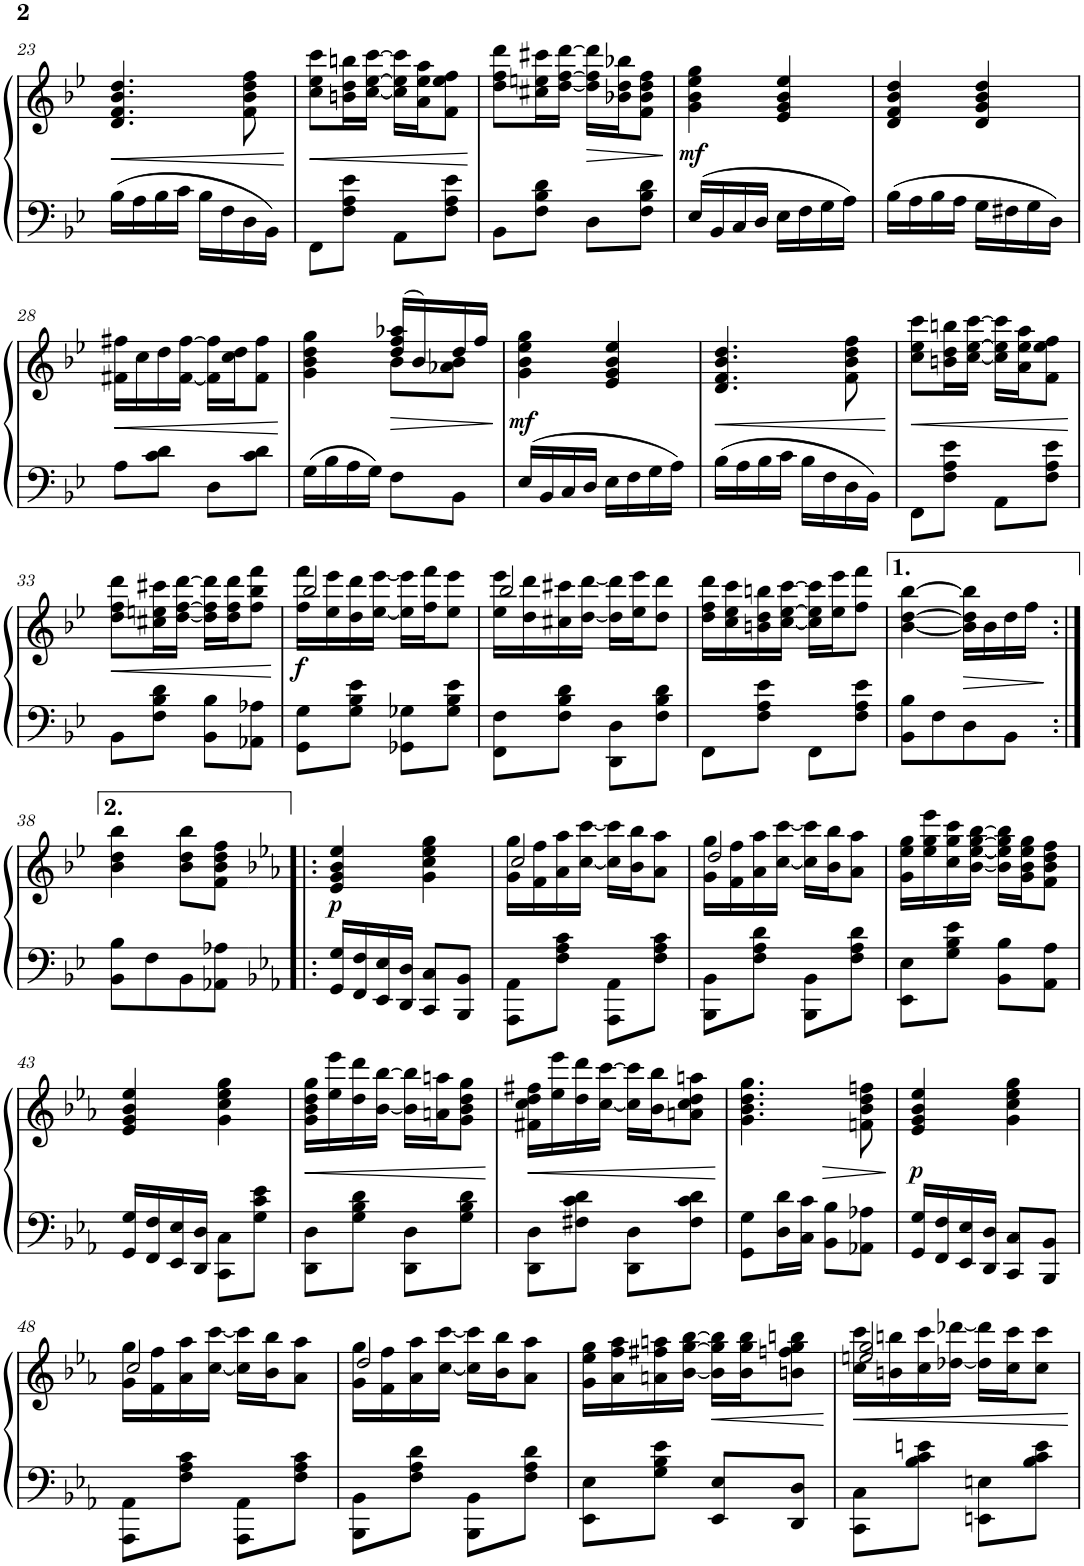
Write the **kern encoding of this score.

**kern	**kern	**dynam
*part1	*part1	*part1
*staff2	*staff1	*staff1/2
*I"Piano	*	*
*I'Pno.	*	*
!!LO:PB:g=z
*clefF4	*clefG2	*
*k[b-e-]	*k[b-e-]	*
*M2/4	*M2/4	*
=23	=23	=23
!	!	!LO:HP:b
16B-\LL	4.d/ 4.f/ 4.b-/ 4.dd/	<
16A\	.	.
16B-\	.	.
16c\JJ	.	.
16B-\LL	.	.
16F\	.	.
16D\	8f\ 8b-\ 8dd\ 8ff\	.
16BB-\JJ	.	.
.	.	[
=24	=24	=24
!	!	!LO:HP:b
8FF\L	8cc\ 8ee-\ 8ccc\L	<
8F\ 8A\ 8e-\J	16bn\ 16dd\ 16bbn\L	.
.	[16cc\ [16ee-\ [16ccc\JJ	.
8AA\L	16cc\] 16ee-\] 16ccc\]LL	.
.	16a\ 16ee-\ 16aa\J	.
8F\ 8A\ 8e-\J	8f\ 8ee-\ 8ff\J	.
.	.	[
=25	=25	=25
8BB-\L	8dd\ 8ff\ 8ddd\L	.
8F\ 8B-\ 8d\J	16cc#X\ 16een\ 16ccc#X\L	.
.	[16dd\ [16ff\ [16ddd\JJ	.
!	!	!LO:HP:b
8D\L	16dd\] 16ff\] 16ddd\]LL	>
.	16b-X\ 16dd\ 16bb-X\J	.
8F\ 8B-\ 8d\J	8f\ 8b-\ 8dd\ 8ff\J	.
.	.	]
=26	=26	=26
!	!	!LO:DY:b
16E-/LL	4g\ 4b-\ 4ee-\ 4gg\	mf
16BB-/	.	.
16C/	.	.
16D/JJ	.	.
16E-\LL	4e-/ 4g/ 4b-/ 4ee-/	.
16F\	.	.
16G\	.	.
16A\JJ	.	.
=27	=27	=27
16B-\LL	4d/ 4f/ 4b-/ 4dd/	.
16A\	.	.
16B-\	.	.
16A\JJ	.	.
16G\LL	4d/ 4g/ 4b-/ 4dd/	.
16F#X\	.	.
16G\	.	.
16D\JJ	.	.
!!LO:LB:g=z
=28	=28	=28
!	!	!LO:HP:b
8A\L	16f#X\ 16ff#X\LL	<
.	16cc\	.
8c\ 8d\J	16dd\	.
.	[16f#\ [16ff#\JJ	.
8D\L	16f#\] 16ff#\]LL	.
.	16cc\ 16dd\J	.
8c\ 8d\J	8f#\ 8ff#\J	.
.	.	[
=29	=29	=29
*	*^	*
16G\LL	4g\ 4b-\ 4dd\ 4gg\	4ryy	.
16B-\	.	.	.
16A\	.	.	.
16G\JJ	.	.	.
!	!	!	!LO:HP:b
8F\L	(16dd/ 16ff/ 16aa-X/LL	8b-\L	>
.	16b-/)	.	.
8BB-\J	16dd/	8a-X\ 8b-\J	.
.	16ff/JJ	.	.
*	*v	*v	*
.	.	]
=30	=30	=30
!	!	!LO:DY:b
16E-/LL	4g\ 4b-\ 4ee-\ 4gg\	mf
16BB-/	.	.
16C/	.	.
16D/JJ	.	.
16E-\LL	4e-/ 4g/ 4b-/ 4ee-/	.
16F\	.	.
16G\	.	.
16A\JJ	.	.
=31	=31	=31
!	!	!LO:HP:b
16B-\LL	4.d/ 4.f/ 4.b-/ 4.dd/	<
16A\	.	.
16B-\	.	.
16c\JJ	.	.
16B-\LL	.	.
16F\	.	.
16D\	8f\ 8b-\ 8dd\ 8ff\	.
16BB-\JJ	.	.
.	.	[
=32	=32	=32
!	!	!LO:HP:b
8FF\L	8cc\ 8ee-\ 8ccc\L	<
8F\ 8A\ 8e-\J	16bn\ 16dd\ 16bbn\L	.
.	[16cc\ [16ee-\ [16ccc\JJ	.
8AA\L	16cc\] 16ee-\] 16ccc\]LL	.
.	16a\ 16ee-\ 16aa\J	.
8F\ 8A\ 8e-\J	8f\ 8ee-\ 8ff\J	.
.	.	[
!!LO:LB:g=z
=33	=33	=33
!	!	!LO:HP:b
8BB-\L	8dd\ 8ff\ 8ddd\L	<
8F\ 8B-\ 8d\J	16cc#X\ 16een\ 16ccc#X\L	.
.	[16dd\ [16ff\ [16ddd\JJ	.
8BB-\ 8B-\L	16dd\] 16ff\] 16ddd\]LL	.
.	16dd\ 16ff\ 16ddd\J	.
8AA-X\ 8A-X\J	8ff\ 8bb-\ 8fff\J	.
.	.	[
=34	=34	=34
*	*^	*
!	!	!	!LO:DY:b
8GG\ 8G\L	2bb-/	16ff\ 16fff\LL	f
.	.	16ee-\ 16eee-\	.
8G\ 8B-\ 8e-\J	.	16dd\ 16ddd\	.
.	.	[16ee-\ [16eee-\JJ	.
8GG-X\ 8G-X\L	.	16ee-\] 16eee-\]LL	.
.	.	16ff\ 16fff\J	.
8G-\ 8B-\ 8e-\J	.	8ee-\ 8eee-\J	.
=35	=35	=35	=35
8FF\ 8F\L	2bb-/	16ee-\ 16eee-\LL	.
.	.	16dd\ 16ddd\	.
8F\ 8B-\ 8d\J	.	16cc#X\ 16ccc#X\	.
.	.	[16dd\ [16ddd\JJ	.
8DD\ 8D\L	.	16dd\] 16ddd\]LL	.
.	.	16ee-\ 16eee-\J	.
8F\ 8B-\ 8d\J	.	8dd\ 8ddd\J	.
*	*v	*v	*
=36	=36	=36
8FF\L	16dd\ 16ff\ 16ddd\LL	.
.	16cc\ 16ee-\ 16ccc\	.
8F\ 8A\ 8e-\J	16bn\ 16dd\ 16bbn\	.
.	[16cc\ [16ee-\ [16ccc\JJ	.
8FF\L	16cc\] 16ee-\] 16ccc\]LL	.
.	16ee-\ 16eee-\J	.
8F\ 8A\ 8e-\J	8ff\ 8fff\J	.
=37	=37	=37
8BB-\ 8B-\L	[4b-\ [4dd\ [4bb-\	.
8F\	.	.
!	!	!LO:HP:b
8D\	16b-\] 16dd\] 16bb-\]LL	>
.	16b-\	.
8BB-\J	16dd\	.
.	16ff\JJ	.
.	.	]
!!LO:LB:g=z
=38:|!	=38:|!	=38:|!
8BB-\ 8B-\L	4b-\ 4dd\ 4bb-\	.
8F\	.	.
8BB-\	8b-\ 8dd\ 8bb-\L	.
8AA-X\ 8A-X\J	8f\ 8b-\ 8dd\ 8ff\J	.
=39!|:	=39!|:	=39!|:
*k[b-e-a-]	*k[b-e-a-]	*
!	!	!LO:DY:b
16GG/ 16G/LL	4e-/ 4g/ 4b-/ 4ee-/	p
16FF/ 16F/	.	.
16EE-/ 16E-/	.	.
16DD/ 16D/JJ	.	.
8CC/ 8C/L	4g\ 4cc\ 4ee-\ 4gg\	.
8BBB-/ 8BB-/J	.	.
=40	=40	=40
*	*^	*
8AAA-\ 8AA-\L	2cc/	16g\ 16gg\LL	.
.	.	16f\ 16ff\	.
8F\ 8A-\ 8c\J	.	16a-\ 16aa-\	.
.	.	[16cc\ [16ccc\JJ	.
8AAA-\ 8AA-\L	.	16cc\] 16ccc\]LL	.
.	.	16b-\ 16bb-\J	.
8F\ 8A-\ 8c\J	.	8a-\ 8aa-\J	.
=41	=41	=41	=41
8BBB-\ 8BB-\L	2dd/	16g\ 16gg\LL	.
.	.	16f\ 16ff\	.
8F\ 8A-\ 8d\J	.	16a-\ 16aa-\	.
.	.	[16cc\ [16ccc\JJ	.
8BBB-\ 8BB-\L	.	16cc\] 16ccc\]LL	.
.	.	16b-\ 16bb-\J	.
8F\ 8A-\ 8d\J	.	8a-\ 8aa-\J	.
*	*v	*v	*
=42	=42	=42
8EE-\ 8E-\L	16g\ 16ee-\ 16gg\LL	.
.	16ee-\ 16gg\ 16eee-\	.
8G\ 8B-\ 8e-\J	16cc\ 16gg\ 16ccc\	.
.	[16b-\ [16ee-\ [16gg\ [16bb-\JJ	.
8BB-\ 8B-\L	16b-\] 16ee-\] 16gg\] 16bb-\]LL	.
.	16g\ 16b-\ 16ee-\ 16gg\J	.
8AA-\ 8A-\J	8f\ 8b-\ 8dd\ 8ff\J	.
!!LO:LB:g=z
=43	=43	=43
16GG/ 16G/LL	4e-/ 4g/ 4b-/ 4ee-/	.
16FF/ 16F/	.	.
16EE-/ 16E-/	.	.
16DD/ 16D/JJ	.	.
8CC\ 8C\L	4g\ 4cc\ 4ee-\ 4gg\	.
8G\ 8c\ 8e-\J	.	.
=44	=44	=44
!	!	!LO:HP:b
8DD\ 8D\L	16g\ 16b-\ 16dd\ 16gg\LL	<
.	16ee-\ 16eee-\	.
8G\ 8B-\ 8d\J	16dd\ 16ddd\	.
.	[16b-\ [16bb-\JJ	.
8DD\ 8D\L	16b-\] 16bb-\]LL	.
.	16an\ 16aan\J	.
8G\ 8B-\ 8d\J	8g\ 8b-\ 8dd\ 8gg\J	.
.	.	[
=45	=45	=45
!	!	!LO:HP:b
8DD\ 8D\L	16f#X\ 16cc\ 16dd\ 16ff#X\LL	<
.	16ee-\ 16eee-\	.
8F#X\ 8c\ 8d\J	16dd\ 16ddd\	.
.	[16cc\ [16ccc\JJ	.
8DD\ 8D\L	16cc\] 16ccc\]LL	.
.	16b-\ 16bb-\J	.
8F#\ 8c\ 8d\J	8an\ 8cc\ 8dd\ 8aan\J	.
.	.	[
=46	=46	=46
8GG\ 8G\L	4.g\ 4.b-\ 4.dd\ 4.gg\	.
16D\ 16d\L	.	.
16C\ 16c\JJ	.	.
8BB-\ 8B-\L	.	.
!	!	!LO:HP:b
8AA-X\ 8A-X\J	8fn\ 8b-\ 8dd\ 8ffn\	>
.	.	]
=47	=47	=47
!	!	!LO:DY:b
16GG/ 16G/LL	4e-/ 4g/ 4b-/ 4ee-/	p
16FF/ 16F/	.	.
16EE-/ 16E-/	.	.
16DD/ 16D/JJ	.	.
8CC/ 8C/L	4g\ 4cc\ 4ee-\ 4gg\	.
8BBB-/ 8BB-/J	.	.
!!LO:LB:g=z
=48	=48	=48
*	*^	*
8AAA-\ 8AA-\L	2cc/	16g\ 16gg\LL	.
.	.	16f\ 16ff\	.
8F\ 8A-\ 8c\J	.	16a-\ 16aa-\	.
.	.	[16cc\ [16ccc\JJ	.
8AAA-\ 8AA-\L	.	16cc\] 16ccc\]LL	.
.	.	16b-\ 16bb-\J	.
8F\ 8A-\ 8c\J	.	8a-\ 8aa-\J	.
=49	=49	=49	=49
8BBB-\ 8BB-\L	2dd/	16g\ 16gg\LL	.
.	.	16f\ 16ff\	.
8F\ 8A-\ 8d\J	.	16a-\ 16aa-\	.
.	.	[16cc\ [16ccc\JJ	.
8BBB-\ 8BB-\L	.	16cc\] 16ccc\]LL	.
.	.	16b-\ 16bb-\J	.
8F\ 8A-\ 8d\J	.	8a-\ 8aa-\J	.
*	*v	*v	*
=50	=50	=50
8EE-\ 8E-\L	16g\ 16ee-\ 16gg\LL	.
.	16a-\ 16ff\ 16aa-\	.
8G\ 8B-\ 8e-\J	16an\ 16ff#X\ 16aan\	.
.	[16b-\ [16gg\ [16bb-\JJ	.
!	!	!LO:HP:b
8EE-/ 8E-/L	16b-\] 16gg\] 16bb-\]LL	<
.	16b-\ 16gg\ 16bb-\J	.
8DD/ 8D/J	8bn\ 8ffn\ 8gg\ 8bbn\J	.
.	.	[
=51	=51	=51
!	!	!LO:HP:b
*	*^	*
8CC\ 8C\L	2een/ 2gg/	16cc\ 16ccc\LL	<
.	.	16bn\ 16bbn\	.
8B-\ 8c\ 8en\J	.	16cc\ 16ccc\	.
.	.	[16dd-X\ [16ddd-X\JJ	.
8EEn\ 8En\L	.	16dd-\] 16ddd-\]LL	.
.	.	16cc\ 16ccc\J	.
8B-\ 8c\ 8e\J	.	8cc\ 8ccc\J	.
*	*v	*v	*
.	.	[
=	=	=
*-	*-	*-
